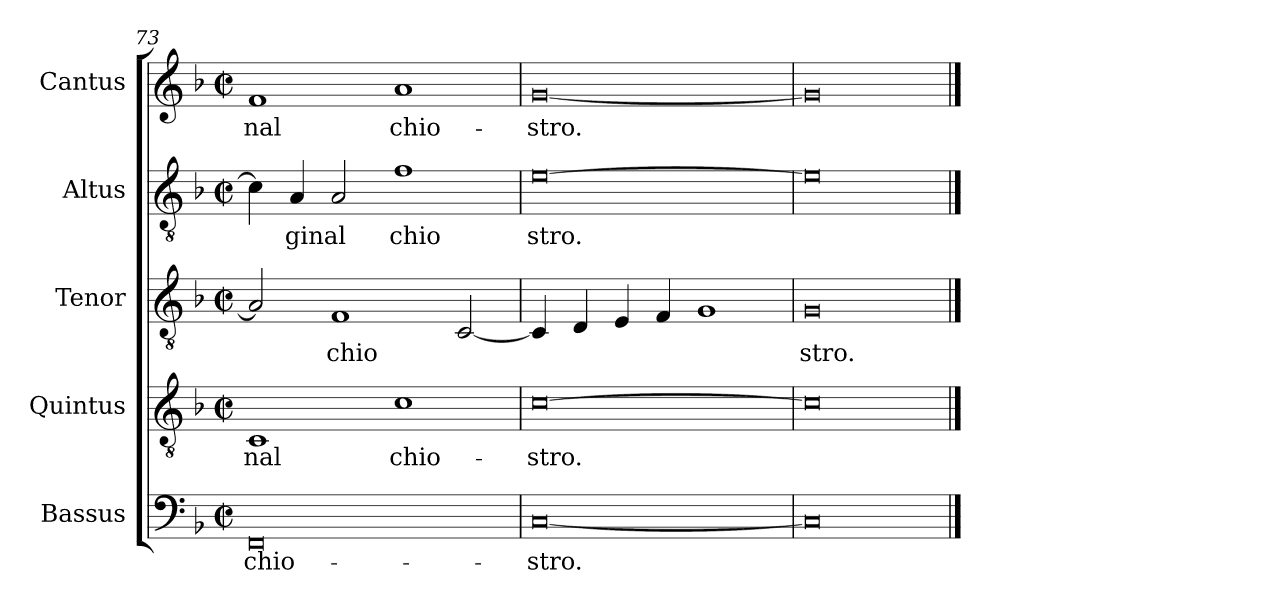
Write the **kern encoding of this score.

**kern	**text	**kern	**text	**kern	**text	**kern	**text	**kern	**text
*part5	*part5	*part4	*part4	*part3	*part3	*part2	*part2	*part1	*part1
*staff5	*staff5	*staff4	*staff4	*staff3	*staff3	*staff2	*staff2	*staff1	*staff1
*I"Bassus	*	*I"Quintus	*	*I"Tenor	*	*I"Altus	*	*I"Cantus	*
*clefF4	*	*clefGv2	*	*clefGv2	*	*clefGv2	*	*clefG2	*
*k[b-]	*	*k[b-]	*	*k[b-]	*	*k[b-]	*	*k[b-]	*
*F:	*	*F:	*	*F:	*	*F:	*	*F:	*
*M2/2	*	*M2/2	*	*M2/2	*	*M2/2	*	*M2/2	*
*met(c|)	*	*met(c|)	*	*met(c|)	*	*met(c|)	*	*met(c|)	*
=73	=73	=73	=73	=73	=73	=73	=73	=73	=73
!	!LO:LY:b:cj	!	!LO:LY:b:cj	!	!LO:LY:b:cj	!	!LO:LY:b:cj	!	!LO:LY:b:cj
0FF	chio-	1C	-nal	2A/]	.	4c\]	.	1f	-nal
!	!	!	!	!	!	!	!LO:LY:b:cj	!	!
.	.	.	.	.	.	4A/	ginal	.	.
!	!	!	!	!	!LO:LY:b:cj	!	!LO:LY:b:cj	!	!
.	.	.	.	1F	chio	2A/	.	.	.
!	!	!	!LO:LY:b:cj	!	!	!	!LO:LY:b:cj	!	!LO:LY:b:cj
.	.	1c	chio-	.	.	1f	chio	1a	chio-
!	!	!	!	!	!LO:LY:b:cj	!	!	!	!
.	.	.	.	[<2C/	.	.	.	.	.
=74	=74	=74	=74	=74	=74	=74	=74	=74	=74
!	!LO:LY:b:cj	!	!LO:LY:b:cj	!	!LO:LY:b:cj	!	!LO:LY:b:cj	!	!LO:LY:b:cj
[<0C	-stro.	[>0c	-stro.	4C/]	.	[>0e	stro.	[<0g	-stro.
!	!	!	!	!	!LO:LY:b:cj	!	!	!	!
.	.	.	.	4D/	.	.	.	.	.
!	!	!	!	!	!LO:LY:b:cj	!	!	!	!
.	.	.	.	4E/	.	.	.	.	.
!	!	!	!	!	!LO:LY:b:cj	!	!	!	!
.	.	.	.	4F/	.	.	.	.	.
!	!	!	!	!	!LO:LY:b:cj	!	!	!	!
.	.	.	.	1G	.	.	.	.	.
=75	=75	=75	=75	=75	=75	=75	=75	=75	=75
!	!LO:LY:b:cj	!	!LO:LY:b:cj	!	!LO:LY:b:cj	!	!LO:LY:b:cj	!	!LO:LY:b:cj
0C]	.	0c]	.	0G	stro.	0e]	.	0g]	.
==	==	==	==	==	==	==	==	==	==
*-	*-	*-	*-	*-	*-	*-	*-	*-	*-
